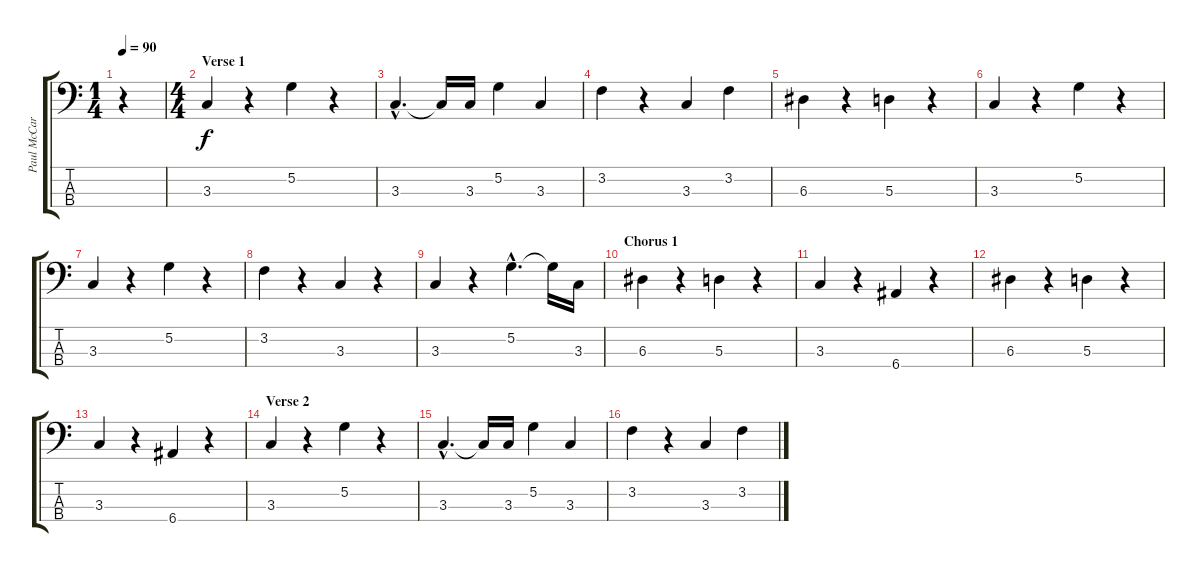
\track ("Paul McCartney" "Paul McCar") {instrument electricbassfinger}
\staff {score tabs}
\tuning (G2 D2 A1 E1) {hide}
\ts (1 4)
\tempo 90
\clef f4
\ks c
r.4{dy f instrument electricbassfinger} |
\ts (4 4)
\section ("" "Verse 1")
3.3.4 r.4 5.2.4 r.4 |
3.3{hac}.4{d} 3.3{t}.16 3.3.16 5.2.4 3.3.4 |
3.2.4 r.4 3.3.4 3.2.4 |
6.3.4 r.4 5.3.4 r.4 |
3.3.4 r.4 5.2.4 r.4 |
3.3.4 r.4 5.2.4 r.4 |
3.2.4 r.4 3.3.4 r.4 |
3.3.4 r.4 5.2{hac}.4{d} 5.2{t}.16 3.3.16 |
\section ("" "Chorus 1")
6.3.4 r.4 5.3.4 r.4 |
3.3.4 r.4 6.4.4 r.4 |
6.3.4 r.4 5.3.4 r.4 |
3.3.4 r.4 6.4.4 r.4 |
\section ("" "Verse 2")
3.3.4 r.4 5.2.4 r.4 |
3.3{hac}.4{d} 3.3{t}.16 3.3.16 5.2.4 3.3.4 |
3.2.4 r.4 3.3.4 3.2.4
